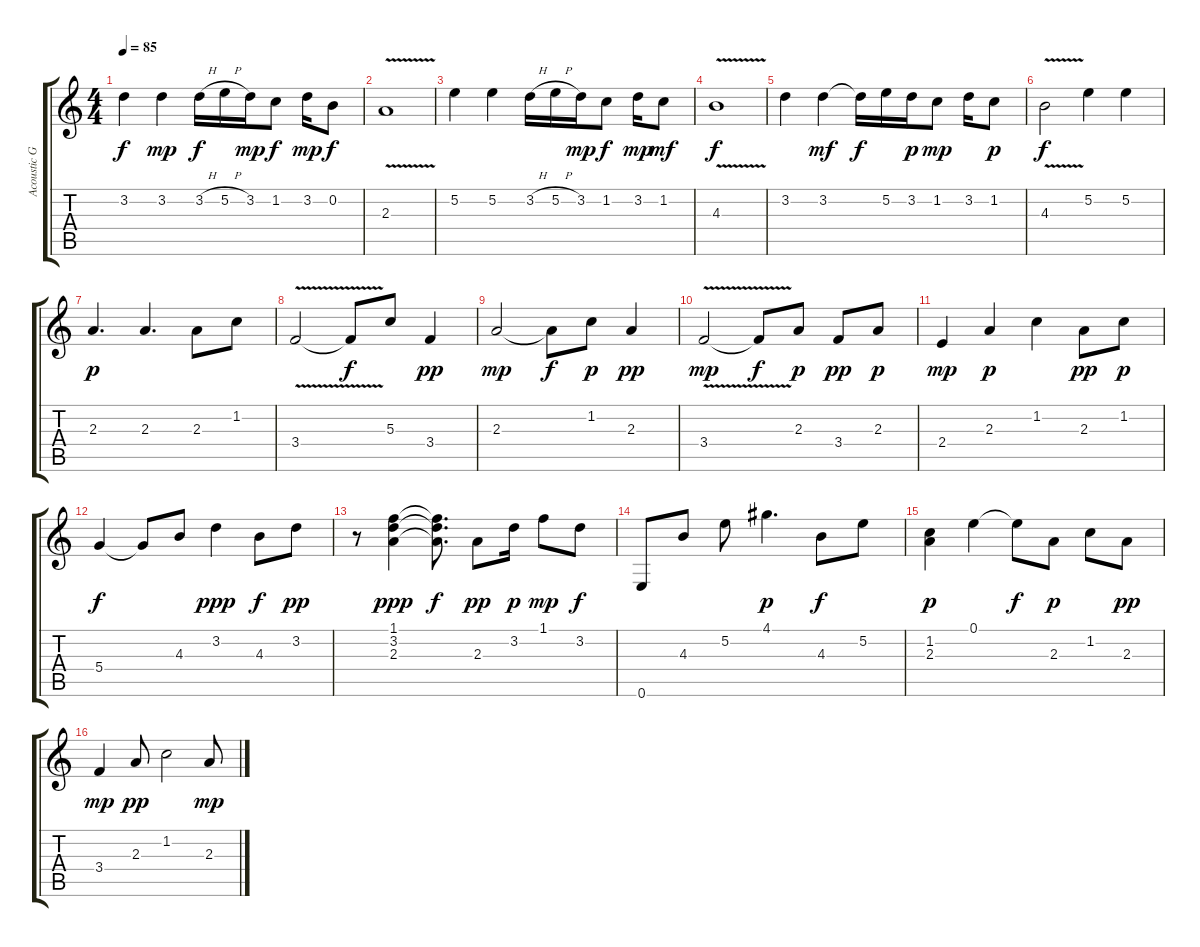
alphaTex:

\track ("Acoustic Guitar I" "Acoustic G") {instrument acousticguitarsteel}
\staff {score tabs}
\tuning (E4 B3 G3 D3 A2 E2) {hide}
\ts (4 4)
\tempo 85
\clef g2
\ks c
3.2.4{dy f} 3.2.4{dy mp} 3.2{h}.16{dy f} 5.2{h}.16 3.2.16{dy mp} 1.2.8{dy f} 3.2.16{dy mp} 0.2.8{dy f} |
2.3{v}.1 |
5.2.4 5.2.4 3.2{h}.16 5.2{h}.16 3.2.16{dy mp} 1.2.8{dy f} 3.2.16{dy mp} 1.2.8{dy mf} |
4.3{v}.1{dy f} |
3.2.4 3.2.4{dy mf} 3.2{t}.16{dy f} 5.2.16 3.2.16{dy p} 1.2.8{dy mp} 3.2.16 1.2.8{dy p} |
4.3{v}.2{dy f} 5.2.4 5.2.4 |
2.3.4{d dy p} 2.3.4{d} 2.3.8 1.2.8 |
3.4{v}.2 3.4{t}.8{dy f} 5.3.8 3.4.4{dy pp} |
2.3.2{dy mp} 2.3{t}.8{dy f} 1.2.8{dy p} 2.3.4{dy pp} |
3.4{v}.2{dy mp} 3.4{t}.8{dy f} 2.3.8{dy p} 3.4.8{dy pp} 2.3.8{dy p} |
2.4.4{dy mp} 2.3.4{dy p} 1.2.4 2.3.8{dy pp} 1.2.8{dy p} |
5.4.4{dy f} 5.4{t}.8 4.3.8 3.2.4{dy ppp} 4.3.8{dy f} 3.2.8{dy pp} |
r.8 (1.1 3.2 2.3).4{dy ppp} (1.1{t} 3.2{t} 2.3{t}).8{d dy f} 2.3.8{dy pp} 3.2.16{dy p} 1.1.8{dy mp} 3.2.8{dy f} |
0.6.8 4.3.8 5.2.8 4.1.4{d dy p} 4.3.8{dy f} 5.2.8 |
(1.2 2.3).4{dy p} 0.1.4 0.1{t}.8{dy f} 2.3.8{dy p} 1.2.8 2.3.8{dy pp} |
3.4.4{dy mp} 2.3.8{dy pp} 1.2.2 2.3.8{dy mp}
